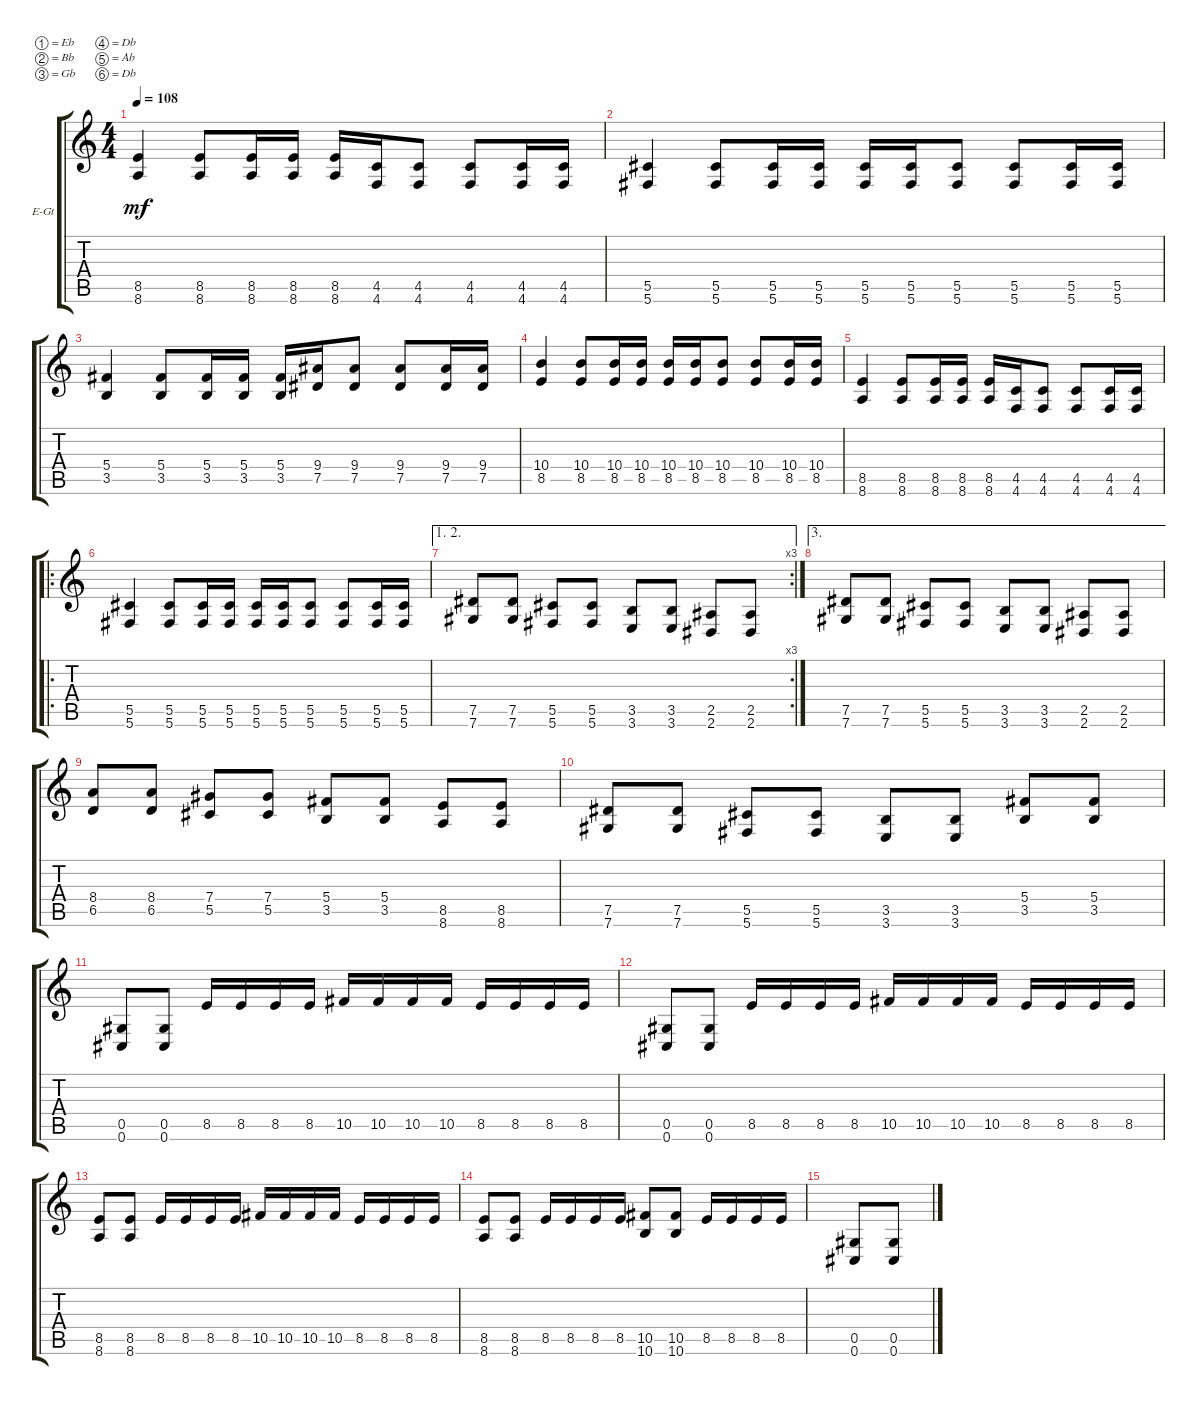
\defaultSystemsLayout 4
\bracketExtendMode groupsimilarinstruments
\firstSystemTrackNameOrientation horizontal
\otherSystemsTrackNameOrientation horizontal
\track ("Electric Guitar" "E-Gt") {instrument distortionguitar}
\staff {score tabs}
\tuning (Eb4 Bb3 Gb3 Db3 Ab2 Db2)
\ts (4 4)
\tempo 108
\clef g2
\ks c
(8.6 8.5).4{dy mf} (8.6 8.5).8 (8.6 8.5).16 (8.6 8.5).16 (8.6 8.5).16 (4.6 4.5).16 (4.6 4.5).8 (4.6 4.5).8 (4.6 4.5).16 (4.6 4.5).16 |
(5.6 5.5).4 (5.6 5.5).8 (5.6 5.5).16 (5.6 5.5).16 (5.6 5.5).16 (5.6 5.5).16 (5.6 5.5).8 (5.6 5.5).8 (5.6 5.5).16 (5.5 5.6).16 |
(3.5 5.4).4 (3.5 5.4).8 (3.5 5.4).16 (3.5 5.4).16 (3.5 5.4).16 (7.5 9.4).16 (7.5 9.4).8 (7.5 9.4).8 (7.5 9.4).16 (7.5 9.4).16 |
(8.5 10.4).4 (8.5 10.4).8 (8.5 10.4).16 (8.5 10.4).16 (8.5 10.4).16 (8.5 10.4).16 (8.5 10.4).8 (8.5 10.4).8 (8.5 10.4).16 (8.5 10.4).16 |
(8.6 8.5).4 (8.6 8.5).8 (8.6 8.5).16 (8.6 8.5).16 (8.6 8.5).16 (4.6 4.5).16 (4.6 4.5).8 (4.6 4.5).8 (4.6 4.5).16 (4.6 4.5).16 |
\ro
(5.6 5.5).4 (5.6 5.5).8 (5.6 5.5).16 (5.6 5.5).16 (5.6 5.5).16 (5.6 5.5).16 (5.6 5.5).8 (5.6 5.5).8 (5.6 5.5).16 (5.5 5.6).16 |
\ae (1 2)
\rc 3
(7.6 7.5).8 (7.6 7.5).8 (5.6 5.5).8 (5.6 5.5).8 (3.6 3.5).8 (3.6 3.5).8 (2.6 2.5).8 (2.6 2.5).8 |
\ae 3
(7.6 7.5).8 (7.6 7.5).8 (5.6 5.5).8 (5.6 5.5).8 (3.6 3.5).8 (3.6 3.5).8 (2.6 2.5).8 (2.6 2.5).8 |
(6.5 8.4).8 (6.5 8.4).8 (5.5 7.4).8 (5.5 7.4).8 (3.5 5.4).8 (3.5 5.4).8 (8.6 8.5).8 (8.6 8.5).8 |
(7.6 7.5).8 (7.6 7.5).8 (5.6 5.5).8 (5.6 5.5).8 (3.6 3.5).8 (3.6 3.5).8 (3.5 5.4).8 (3.5 5.4).8 |
(0.6 0.5).8 (0.6 0.5).8 8.5.16 8.5.16 8.5.16 8.5.16 10.5.16 10.5.16 10.5.16 10.5.16 8.5.16 8.5.16 8.5.16 8.5.16 |
(0.6 0.5).8 (0.6 0.5).8 8.5.16 8.5.16 8.5.16 8.5.16 10.5.16 10.5.16 10.5.16 10.5.16 8.5.16 8.5.16 8.5.16 8.5.16 |
(8.6 8.5).8 (8.6 8.5).8 8.5.16 8.5.16 8.5.16 8.5.16 10.5.16 10.5.16 10.5.16 10.5.16 8.5.16 8.5.16 8.5.16 8.5.16 |
(8.6 8.5).8 (8.6 8.5).8 8.5.16 8.5.16 8.5.16 8.5.16 (10.5 10.6).8 (10.5 10.6).8 8.5.16 8.5.16 8.5.16 8.5.16 |
(0.6 0.5).8 (0.6 0.5).8
